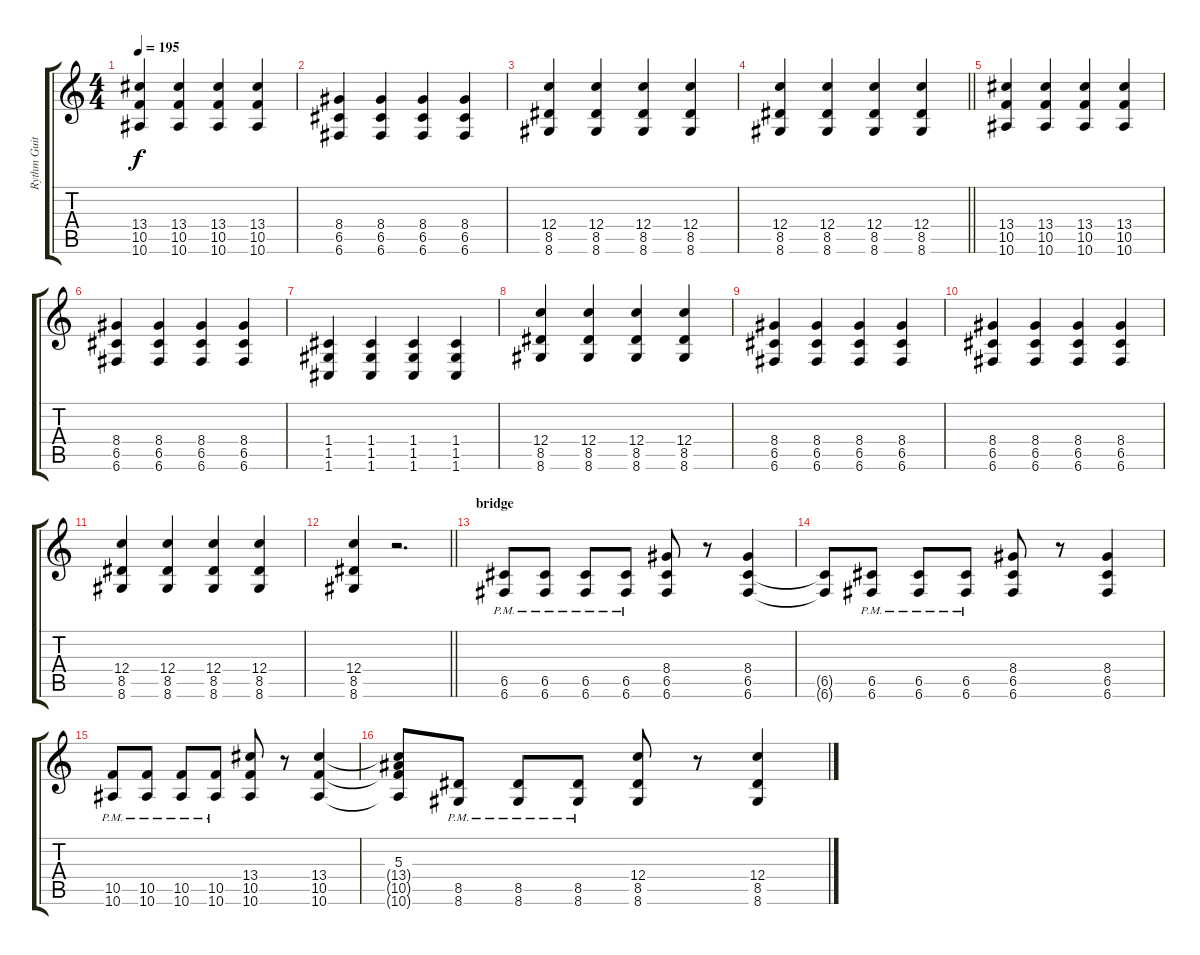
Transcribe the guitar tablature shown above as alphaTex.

\track ("Rythm Guitar" "Rythm Guit") {instrument overdrivenguitar}
\staff {score tabs}
\tuning (D4 A3 F3 C3 G2 C2) {hide}
\ts (4 4)
\tempo 195
\clef g2
\ks c
(13.4 10.5 10.6).4{dy f} (13.4 10.5 10.6).4 (13.4 10.5 10.6).4 (13.4 10.5 10.6).4 |
(8.4 6.5 6.6).4 (8.4 6.5 6.6).4 (8.4 6.5 6.6).4 (8.4 6.5 6.6).4 |
(12.4 8.5 8.6).4 (12.4 8.5 8.6).4 (12.4 8.5 8.6).4 (12.4 8.5 8.6).4 |
\barLineRight lightlight
(12.4 8.5 8.6).4 (12.4 8.5 8.6).4 (12.4 8.5 8.6).4 (12.4 8.5 8.6).4 |
(13.4 10.5 10.6).4 (13.4 10.5 10.6).4 (13.4 10.5 10.6).4 (13.4 10.5 10.6).4 |
(8.4 6.5 6.6).4 (8.4 6.5 6.6).4 (8.4 6.5 6.6).4 (8.4 6.5 6.6).4 |
(1.4 1.5 1.6).4 (1.4 1.5 1.6).4 (1.4 1.5 1.6).4 (1.4 1.5 1.6).4 |
(12.4 8.5 8.6).4 (12.4 8.5 8.6).4 (12.4 8.5 8.6).4 (12.4 8.5 8.6).4 |
(8.4 6.5 6.6).4 (8.4 6.5 6.6).4 (8.4 6.5 6.6).4 (8.4 6.5 6.6).4 |
(8.4 6.5 6.6).4 (8.4 6.5 6.6).4 (8.4 6.5 6.6).4 (8.4 6.5 6.6).4 |
(12.4 8.5 8.6).4 (12.4 8.5 8.6).4 (12.4 8.5 8.6).4 (12.4 8.5 8.6).4 |
\barLineRight lightlight
(12.4 8.5 8.6).4 r.2{d} |
\section ("" "bridge")
(6.5{pm} 6.6{pm}).8 (6.5{pm} 6.6{pm}).8 (6.5{pm} 6.6{pm}).8 (6.5{pm} 6.6{pm}).8 (8.4 6.5 6.6).8 r.8 (8.4 6.5 6.6).4 |
(6.5{t} 6.6{t}).8 (6.5{pm} 6.6{pm}).8 (6.5{pm} 6.6{pm}).8 (6.5{pm} 6.6{pm}).8 (8.4 6.5 6.6).8 r.8 (8.4 6.5 6.6).4 |
(10.5{pm} 10.6).8 (10.5{pm} 10.6).8 (10.5{pm} 10.6).8 (10.5{pm} 10.6).8 (13.4 10.5 10.6).8 r.8 (13.4 10.5 10.6).4 |
(5.3 13.4{t} 10.5{t} 10.6{t}).8 (8.5{pm} 8.6).8 (8.5{pm} 8.6).8 (8.5{pm} 8.6).8 (12.4 8.5 8.6).8 r.8 (12.4 8.5 8.6).4
